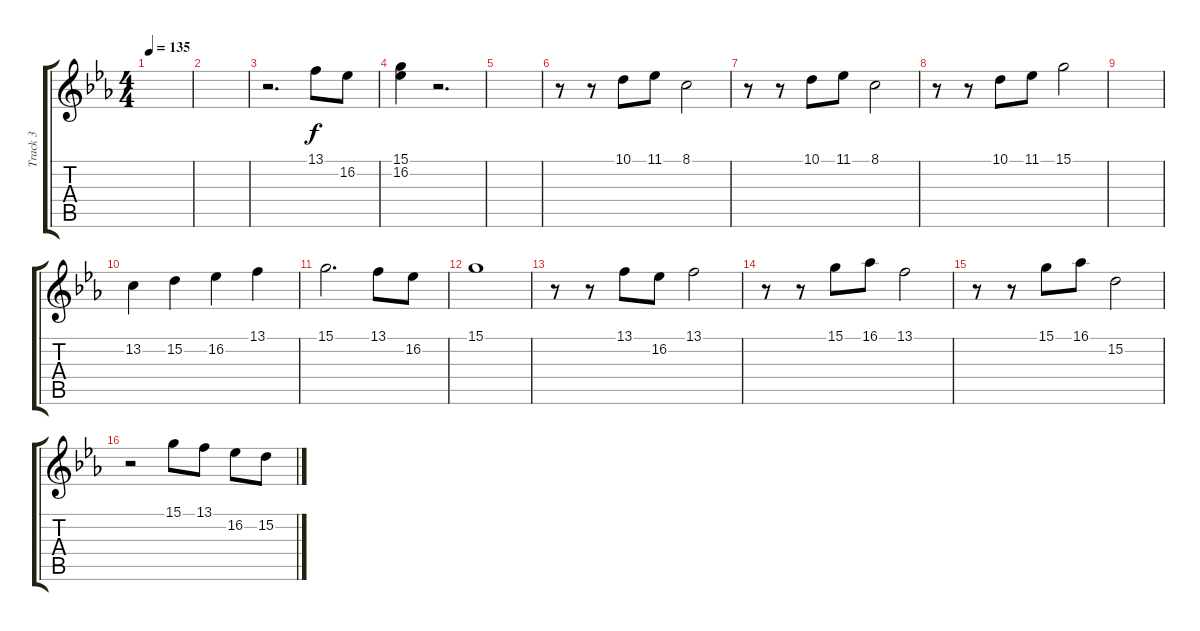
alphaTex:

\track ("Track 3" "Track 3") {instrument acousticgrandpiano}
\staff {score tabs}
\tuning (E4 B3 G3 D3 A2 E2) {hide}
\ts (4 4)
\tempo 135
\clef g2
\ks cminor
|
|
r.2{d} 13.1.8 16.2.8 |
(15.1 16.2).4 r.2{d} |
|
r.8 r.8 10.1.8 11.1.8 8.1.2 |
r.8 r.8 10.1.8 11.1.8 8.1.2 |
r.8 r.8 10.1.8 11.1.8 15.1.2 |
|
13.2.4 15.2.4 16.2.4 13.1.4 |
15.1.2{d} 13.1.8 16.2.8 |
15.1.1 |
r.8 r.8 13.1.8 16.2.8 13.1.2 |
r.8 r.8 15.1.8 16.1.8 13.1.2 |
r.8 r.8 15.1.8 16.1.8 15.2.2 |
r.2 15.1.8 13.1.8 16.2.8 15.2.8
